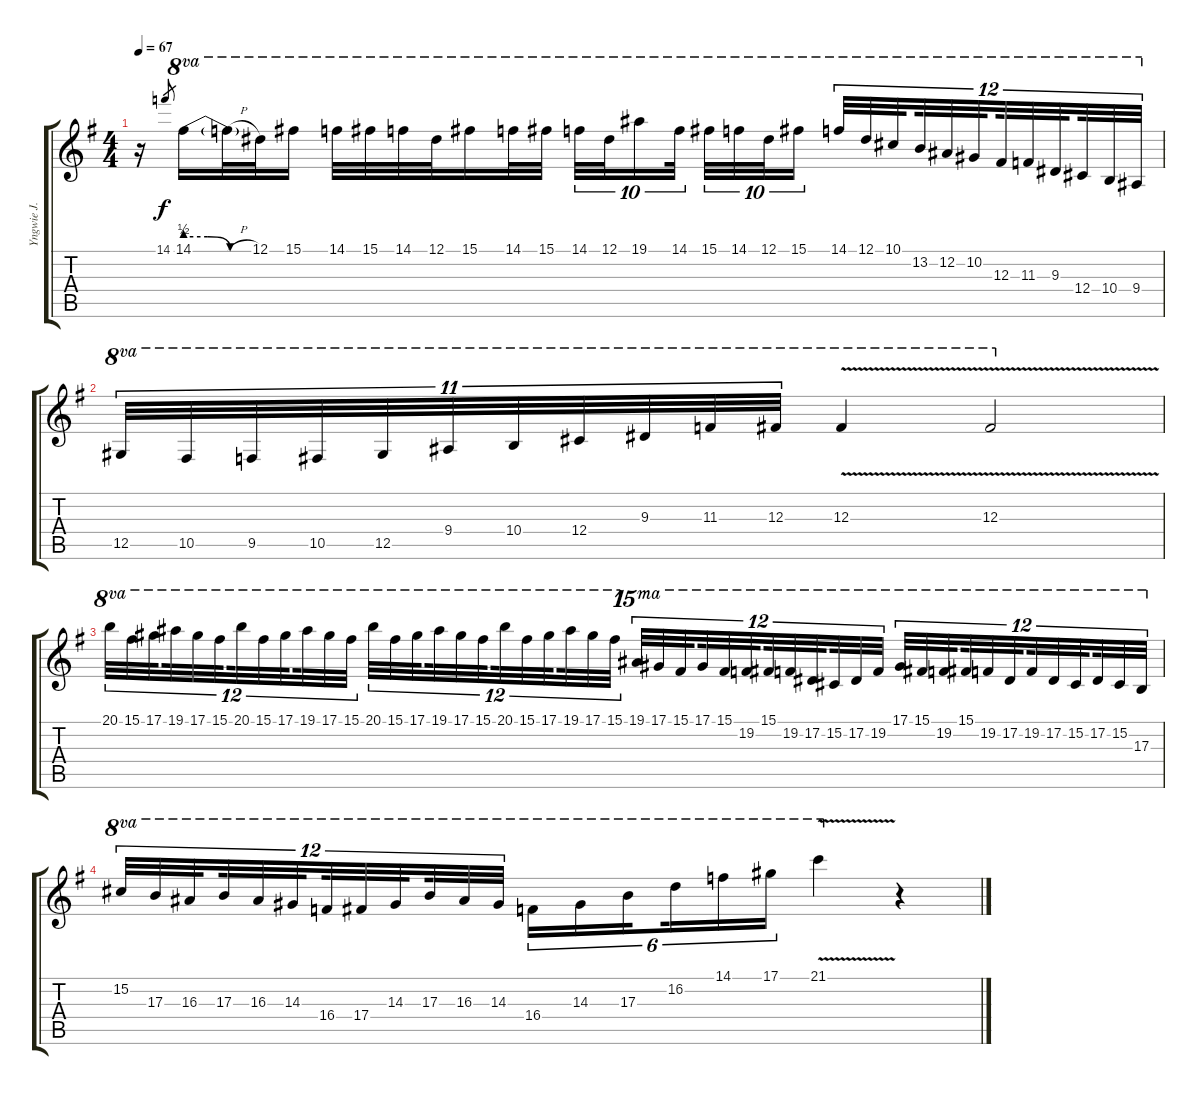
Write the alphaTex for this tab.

\track ("Yngwie J. Malmsteen" "Yngwie J. ") {instrument overdrivenguitar}
\staff {score tabs}
\tuning (Eb4 Bb3 Gb3 Db3 Ab2 Eb2) {hide}
\ts (4 4)
\tempo 67
\clef g2
\ks g
r.16{dy f} 14.1.8{gr} 14.1{be (custom 0 2 20 2 40 0 60 0)}.16{ot 8va} 14.1{h t}.32{ot 8va} 12.1.32{ot 8va} 15.1.16{ot 8va} 14.1.32{ot 8va} 15.1.32{ot 8va} 14.1.32{ot 8va} 12.1.32{ot 8va} 15.1.16{ot 8va} 14.1.32{ot 8va} 15.1.32{ot 8va} 14.1.32{tu (10 8) ot 8va} 12.1.32{tu (10 8) ot 8va} 19.1.16{tu (10 8) ot 8va} 14.1.32{tu (10 8) ot 8va beam splitsecondary} 15.1.32{tu (10 8) ot 8va} 14.1.32{tu (10 8) ot 8va} 12.1.32{tu (10 8) ot 8va} 15.1.16{tu (10 8) ot 8va} 14.1.32{tu (12 8) ot 8va} 12.1.32{tu (12 8) ot 8va} 10.1.32{tu (12 8) ot 8va beam splitsecondary} 13.2.32{tu (12 8) ot 8va} 12.2.32{tu (12 8) ot 8va} 10.2.32{tu (12 8) ot 8va beam splitsecondary} 12.3.32{tu (12 8) ot 8va} 11.3.32{tu (12 8) ot 8va} 9.3.32{tu (12 8) ot 8va beam splitsecondary} 12.4.32{tu (12 8) ot 8va} 10.4.32{tu (12 8) ot 8va} 9.4.32{tu (12 8) ot 8va} |
12.5.32{tu (11 8) ot 8va} 10.5.32{tu (11 8) ot 8va} 9.5.32{tu (11 8) ot 8va} 10.5.32{tu (11 8) ot 8va} 12.5.32{tu (11 8) ot 8va} 9.4.32{tu (11 8) ot 8va} 10.4.32{tu (11 8) ot 8va} 12.4.32{tu (11 8) ot 8va} 9.3.32{tu (11 8) ot 8va} 11.3.32{tu (11 8) ot 8va} 12.3.32{tu (11 8) ot 8va} 12.3{v}.4{ot 8va} 12.3{v}.2{ot 8va} |
20.1.32{tu (12 8) ot 8va} 15.1.32{tu (12 8) ot 8va} 17.1.32{tu (12 8) ot 8va beam splitsecondary} 19.1.32{tu (12 8) ot 8va} 17.1.32{tu (12 8) ot 8va} 15.1.32{tu (12 8) ot 8va beam splitsecondary} 20.1.32{tu (12 8) ot 8va} 15.1.32{tu (12 8) ot 8va} 17.1.32{tu (12 8) ot 8va beam splitsecondary} 19.1.32{tu (12 8) ot 8va} 17.1.32{tu (12 8) ot 8va} 15.1.32{tu (12 8) ot 8va} 20.1.32{tu (12 8) ot 8va} 15.1.32{tu (12 8) ot 8va} 17.1.32{tu (12 8) ot 8va beam splitsecondary} 19.1.32{tu (12 8) ot 8va} 17.1.32{tu (12 8) ot 8va} 15.1.32{tu (12 8) ot 8va beam splitsecondary} 20.1.32{tu (12 8) ot 8va} 15.1.32{tu (12 8) ot 8va} 17.1.32{tu (12 8) ot 8va beam splitsecondary} 19.1.32{tu (12 8) ot 8va} 17.1.32{tu (12 8) ot 8va} 15.1.32{tu (12 8) ot 8va} 19.1.32{tu (12 8) ot 15ma} 17.1.32{tu (12 8) ot 15ma} 15.1.32{tu (12 8) ot 15ma beam splitsecondary} 17.1.32{tu (12 8) ot 15ma} 15.1.32{tu (12 8) ot 15ma} 19.2.32{tu (12 8) ot 15ma beam splitsecondary} 15.1.32{tu (12 8) ot 15ma} 19.2.32{tu (12 8) ot 15ma} 17.2.32{tu (12 8) ot 15ma beam splitsecondary} 15.2.32{tu (12 8) ot 15ma} 17.2.32{tu (12 8) ot 15ma} 19.2.32{tu (12 8) ot 15ma} 17.1.32{tu (12 8) ot 15ma} 15.1.32{tu (12 8) ot 15ma} 19.2.32{tu (12 8) ot 15ma beam splitsecondary} 15.1.32{tu (12 8) ot 15ma} 19.2.32{tu (12 8) ot 15ma} 17.2.32{tu (12 8) ot 15ma beam splitsecondary} 19.2.32{tu (12 8) ot 15ma} 17.2.32{tu (12 8) ot 15ma} 15.2.32{tu (12 8) ot 15ma beam splitsecondary} 17.2.32{tu (12 8) ot 15ma} 15.2.32{tu (12 8) ot 15ma} 17.3.32{tu (12 8) ot 15ma} |
15.2.32{tu (12 8) ot 8va} 17.3.32{tu (12 8) ot 8va} 16.3.32{tu (12 8) ot 8va beam splitsecondary} 17.3.32{tu (12 8) ot 8va} 16.3.32{tu (12 8) ot 8va} 14.3.32{tu (12 8) ot 8va beam splitsecondary} 16.4.32{tu (12 8) ot 8va} 17.4.32{tu (12 8) ot 8va} 14.3.32{tu (12 8) ot 8va beam splitsecondary} 17.3.32{tu (12 8) ot 8va} 16.3.32{tu (12 8) ot 8va} 14.3.32{tu (12 8) ot 8va} 16.4.16{tu (6 4) ot 8va} 14.3.16{tu (6 4) ot 8va} 17.3.16{tu (6 4) ot 8va beam splitsecondary} 16.2.16{tu (6 4) ot 8va} 14.1.16{tu (6 4) ot 8va} 17.1.16{tu (6 4) ot 8va} 21.1{v}.4{ot 8va} r.4
